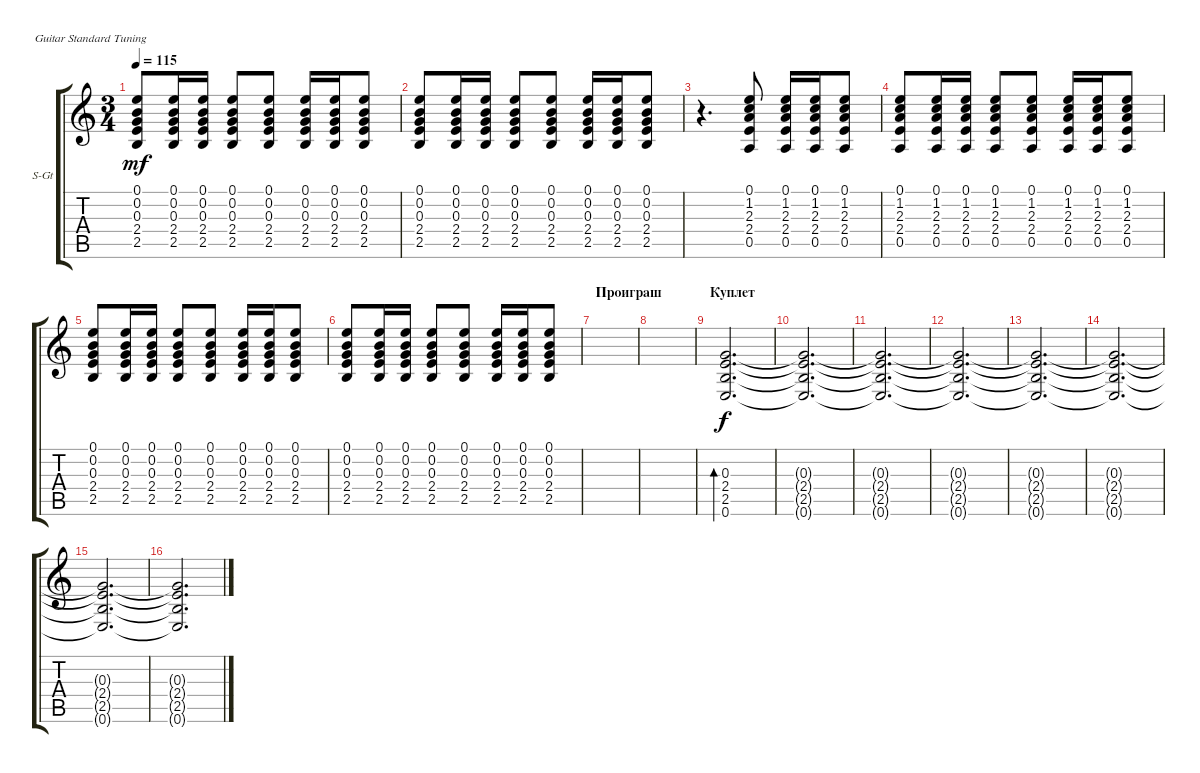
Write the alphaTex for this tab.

\defaultSystemsLayout 4
\bracketExtendMode groupsimilarinstruments
\firstSystemTrackNameOrientation horizontal
\otherSystemsTrackNameOrientation horizontal
\track ("В. Бутусов (Гитара)" "S-Gt") {instrument acousticguitarsteel}
\staff {score tabs}
\tuning (E4 B3 G3 D3 A2 E2)
\ts (3 4)
\tempo 115
\clef g2
\ks c
(0.1 0.2 0.3 2.4 2.5).8{dy mf} (0.1 2.4 0.3 0.2 2.5).16 (0.1 2.4 0.3 0.2 2.5).16 (0.1 2.4 0.3 0.2 2.5).8 (0.1 0.2 0.3 2.4 2.5).8 (0.1 2.4 0.3 0.2 2.5).16 (0.1 2.4 0.3 0.2 2.5).16 (0.1 2.4 0.3 0.2 2.5).8 |
(0.1 0.2 0.3 2.4 2.5).8 (0.1 2.4 0.3 0.2 2.5).16 (0.1 2.4 0.3 0.2 2.5).16 (0.1 2.4 0.3 0.2 2.5).8 (0.1 0.2 0.3 2.4 2.5).8 (0.1 2.4 0.3 0.2 2.5).16 (0.1 2.4 0.3 0.2 2.5).16 (0.1 2.4 0.3 0.2 2.5).8 |
r.4{d} (0.1 1.2 2.3 2.4 0.5).8 (0.1 2.4 2.3 1.2 0.5).16 (0.1 2.4 2.3 1.2 0.5).16 (0.1 2.4 2.3 1.2 0.5).8 |
(0.1 1.2 2.3 2.4 0.5).8 (0.1 2.4 2.3 1.2 0.5).16 (0.1 2.4 2.3 1.2 0.5).16 (0.1 2.4 2.3 1.2 0.5).8 (0.1 1.2 2.3 2.4 0.5).8 (0.1 2.4 2.3 1.2 0.5).16 (0.1 2.4 2.3 1.2 0.5).16 (0.1 2.4 2.3 1.2 0.5).8 |
(0.1 0.2 0.3 2.4 2.5).8 (0.1 2.4 0.3 0.2 2.5).16 (0.1 2.4 0.3 0.2 2.5).16 (0.1 2.4 0.3 0.2 2.5).8 (0.1 0.2 0.3 2.4 2.5).8 (0.1 2.4 0.3 0.2 2.5).16 (0.1 2.4 0.3 0.2 2.5).16 (0.1 2.4 0.3 0.2 2.5).8 |
(0.1 0.2 0.3 2.4 2.5).8 (0.1 2.4 0.3 0.2 2.5).16 (0.1 2.4 0.3 0.2 2.5).16 (0.1 2.4 0.3 0.2 2.5).8 (0.1 0.2 0.3 2.4 2.5).8 (0.1 2.4 0.3 0.2 2.5).16 (0.1 2.4 0.3 0.2 2.5).16 (0.1 2.4 0.3 0.2 2.5).8 |
\section ("" "Проиграш")
|
|
\section ("" "Куплет")
(0.6 2.5 2.4 0.3).2{d bd 51 dy f} |
(0.3{t} 2.4{t} 2.5{t} 0.6{t}).2{d} |
(0.3{t} 2.4{t} 2.5{t} 0.6{t}).2{d} |
(0.3{t} 2.4{t} 2.5{t} 0.6{t}).2{d} |
(0.6{t} 2.5{t} 2.4{t} 0.3{t}).2{d} |
(0.6{t} 2.5{t} 2.4{t} 0.3{t}).2{d} |
(0.6{t} 2.5{t} 2.4{t} 0.3{t}).2{d} |
(0.6{t} 2.5{t} 2.4{t} 0.3{t}).2{d}
